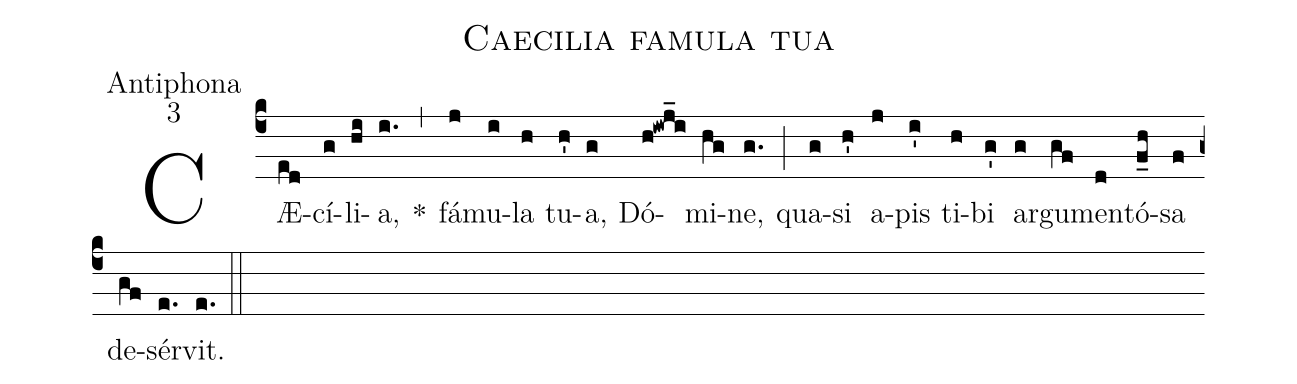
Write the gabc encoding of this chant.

name:Caecilia famula tua;
office-part:Antiphona;
mode:3;
%%
(c4) CÆ(ed)cí(g)li(hi)a,(i.) *(,) fá(j)mu(i)la(h) tu(h')a,(g) Dó(h!iwj_i)mi(hg)ne,(g.) (;) qua(g)si(h') a(j)pis(i') ti(h)bi(g') ar(g)gu(gf)men(d)tó(f_h)sa(f) de(gf)sér(e.)vit.(e.) (::)
